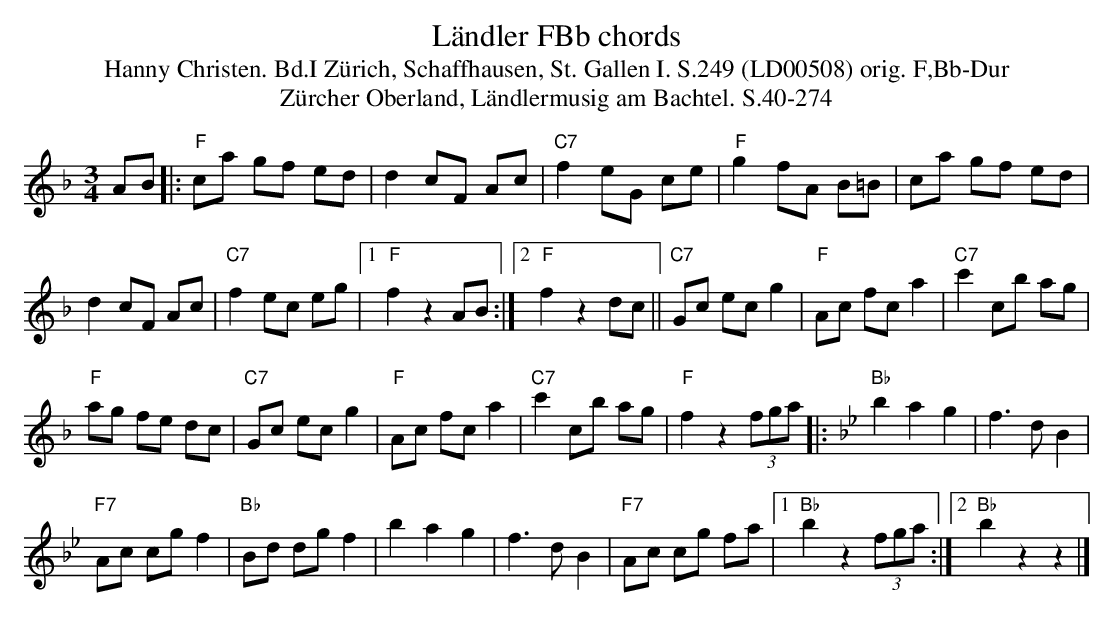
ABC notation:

X:1
T: L\"andler FBb chords
T:Hanny Christen. Bd.I Zürich, Schaffhausen, St. Gallen I. S.249 (LD00508) orig. F,Bb-Dur
T: Z\"urcher Oberland, L\"andlermusig am Bachtel. S.40-274
M:3/4
L:1/8
K:F %%MIDI gchordon
AB |: "F"ca gf ed | d2cF Ac | "C7"f2 eG ce | "F"g2fA B=B | ca gf ed |
d2cF Ac | "C7"f2ec eg |1 "F"f2z2AB :|2 "F"f2z2dc || "C7"Gc ecg2 | "F"Ac fca2 | "C7"c'2cb ag |
"F"ag fe dc | "C7"Gc ecg2 | "F"Ac fca2 | "C7"c'2cb ag | "F"f2z2 (3fga |: [K:Bb] [L:1/4] "Bb"bag | f>dB |
"F7"A/c/ c/g/f | "Bb"B/d/ d/g/f | bag | f>dB | "F7"A/c/ c/g/ f/a/ |1 "Bb"bz (3f/g/a/ :|2 "Bb"bzz |]
